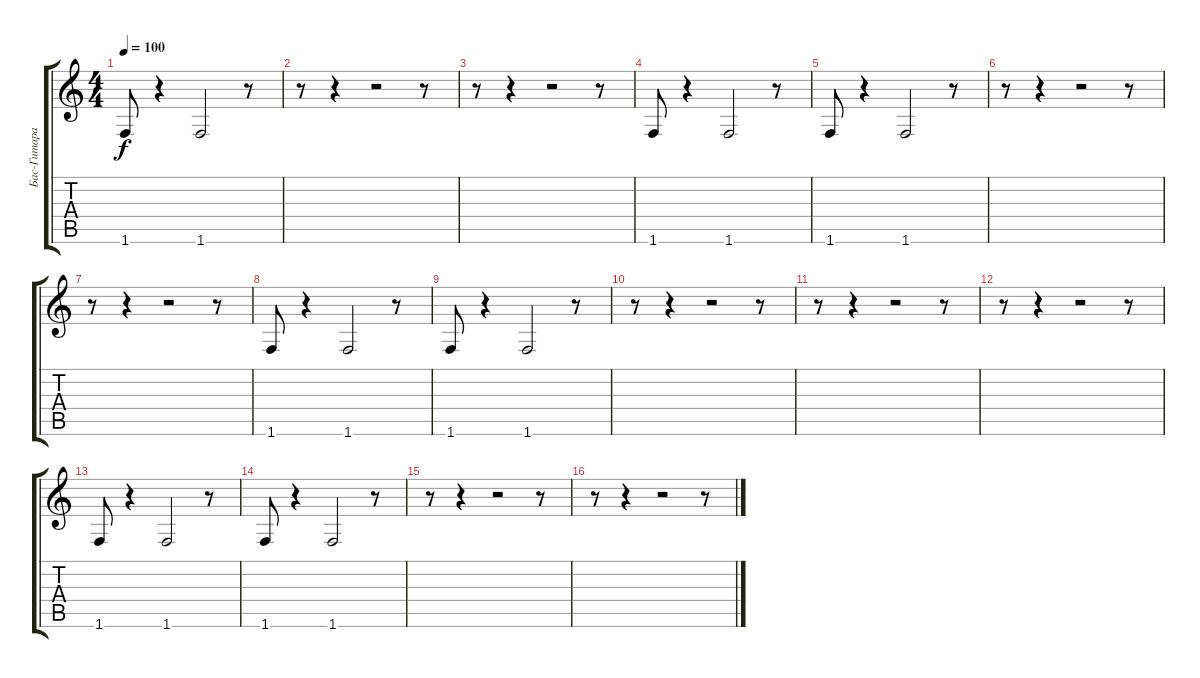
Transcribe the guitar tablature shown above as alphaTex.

\track ("Бас-Гитара" "Бас-Гитара") {instrument electricbassfinger}
\staff {score tabs}
\tuning (E4 B3 G3 D3 A2 E2) {hide}
\ts (4 4)
\tempo 100
\clef g2
\ks c
1.6.8{dy f} r.4 1.6.2 r.8 |
r.8 r.4 r.2 r.8 |
r.8 r.4 r.2 r.8 |
1.6.8 r.4 1.6.2 r.8 |
1.6.8 r.4 1.6.2 r.8 |
r.8 r.4 r.2 r.8 |
r.8 r.4 r.2 r.8 |
1.6.8 r.4 1.6.2 r.8 |
1.6.8 r.4 1.6.2 r.8 |
r.8 r.4 r.2 r.8 |
r.8 r.4 r.2 r.8 |
r.8 r.4 r.2 r.8 |
1.6.8 r.4 1.6.2 r.8 |
1.6.8 r.4 1.6.2 r.8 |
r.8 r.4 r.2 r.8 |
r.8 r.4 r.2 r.8
